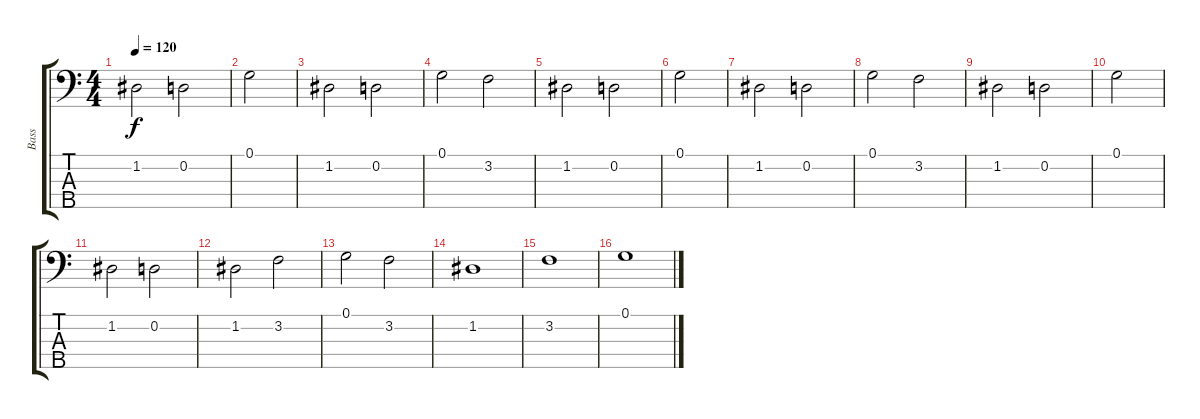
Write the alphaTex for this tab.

\track ("Bass" "Bass") {instrument electricbassfinger}
\staff {score tabs}
\tuning (G2 D2 A1 E1 B0) {hide}
\ts (4 4)
\tempo 120
\clef f4
\ks c
1.2.2{dy f} 0.2.2 |
0.1.2 |
1.2.2 0.2.2 |
0.1.2 3.2.2 |
1.2.2 0.2.2 |
0.1.2 |
1.2.2 0.2.2 |
0.1.2 3.2.2 |
1.2.2 0.2.2 |
0.1.2 |
1.2.2 0.2.2 |
1.2.2 3.2.2 |
0.1.2 3.2.2 |
1.2.1 |
3.2.1 |
0.1.1
